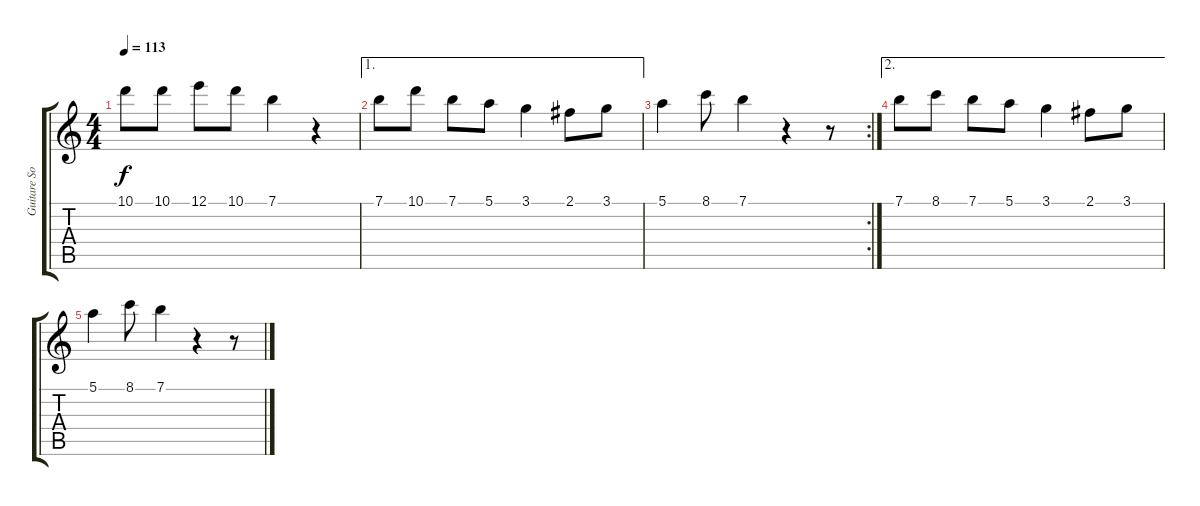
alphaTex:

\track ("Guitare Solo" "Guitare So") {instrument acousticguitarnylon}
\staff {score tabs}
\tuning (E4 B3 G3 D3 A2 E2) {hide}
\ts (4 4)
\tempo 113
\clef g2
\ks c
10.1.8{dy f} 10.1.8 12.1.8 10.1.8 7.1.4 r.4 |
\ae 1
7.1.8 10.1.8 7.1.8 5.1.8 3.1.4 2.1.8 3.1.8 |
\rc 2
5.1.4 8.1.8 7.1.4 r.4 r.8 |
\ae 2
7.1.8 8.1.8 7.1.8 5.1.8 3.1.4 2.1.8 3.1.8 |
5.1.4 8.1.8 7.1.4 r.4 r.8
